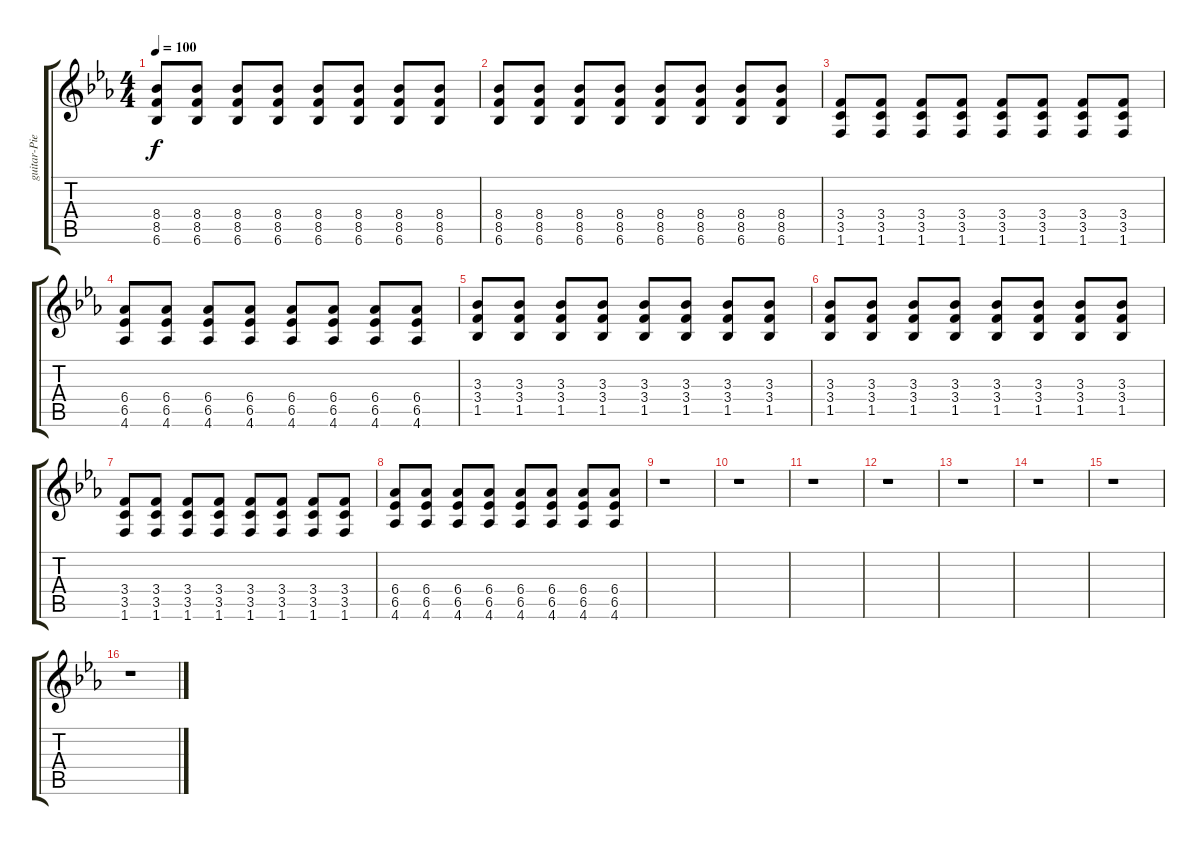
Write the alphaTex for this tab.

\track ("guitar-Pier Gonella" "guitar-Pie") {instrument overdrivenguitar}
\staff {score tabs}
\tuning (E4 B3 G3 D3 A2 E2) {hide}
\ts (4 4)
\tempo 100
\clef g2
\ks eb
(8.4 8.5 6.6).8{dy f} (8.4 8.5 6.6).8 (8.4 8.5 6.6).8 (8.4 8.5 6.6).8 (8.4 8.5 6.6).8 (8.4 8.5 6.6).8 (8.4 8.5 6.6).8 (8.4 8.5 6.6).8 |
(8.4 8.5 6.6).8 (8.4 8.5 6.6).8 (8.4 8.5 6.6).8 (8.4 8.5 6.6).8 (8.4 8.5 6.6).8 (8.4 8.5 6.6).8 (8.4 8.5 6.6).8 (8.4 8.5 6.6).8 |
(3.4 3.5 1.6).8 (3.4 3.5 1.6).8 (3.4 3.5 1.6).8 (3.4 3.5 1.6).8 (3.4 3.5 1.6).8 (3.4 3.5 1.6).8 (3.4 3.5 1.6).8 (3.4 3.5 1.6).8 |
(6.4 6.5 4.6).8 (6.4 6.5 4.6).8 (6.4 6.5 4.6).8 (6.4 6.5 4.6).8 (6.4 6.5 4.6).8 (6.4 6.5 4.6).8 (6.4 6.5 4.6).8 (6.4 6.5 4.6).8 |
(3.3 3.4 1.5).8 (3.3 3.4 1.5).8 (3.3 3.4 1.5).8 (3.3 3.4 1.5).8 (3.3 3.4 1.5).8 (3.3 3.4 1.5).8 (3.3 3.4 1.5).8 (3.3 3.4 1.5).8 |
(3.3 3.4 1.5).8 (3.3 3.4 1.5).8 (3.3 3.4 1.5).8 (3.3 3.4 1.5).8 (3.3 3.4 1.5).8 (3.3 3.4 1.5).8 (3.3 3.4 1.5).8 (3.3 3.4 1.5).8 |
(3.4 3.5 1.6).8 (3.4 3.5 1.6).8 (3.4 3.5 1.6).8 (3.4 3.5 1.6).8 (3.4 3.5 1.6).8 (3.4 3.5 1.6).8 (3.4 3.5 1.6).8 (3.4 3.5 1.6).8 |
(6.4 6.5 4.6).8 (6.4 6.5 4.6).8 (6.4 6.5 4.6).8 (6.4 6.5 4.6).8 (6.4 6.5 4.6).8 (6.4 6.5 4.6).8 (6.4 6.5 4.6).8 (6.4 6.5 4.6).8 |
r.1 |
r.1 |
r.1 |
r.1 |
r.1 |
r.1 |
r.1 |
r.1
